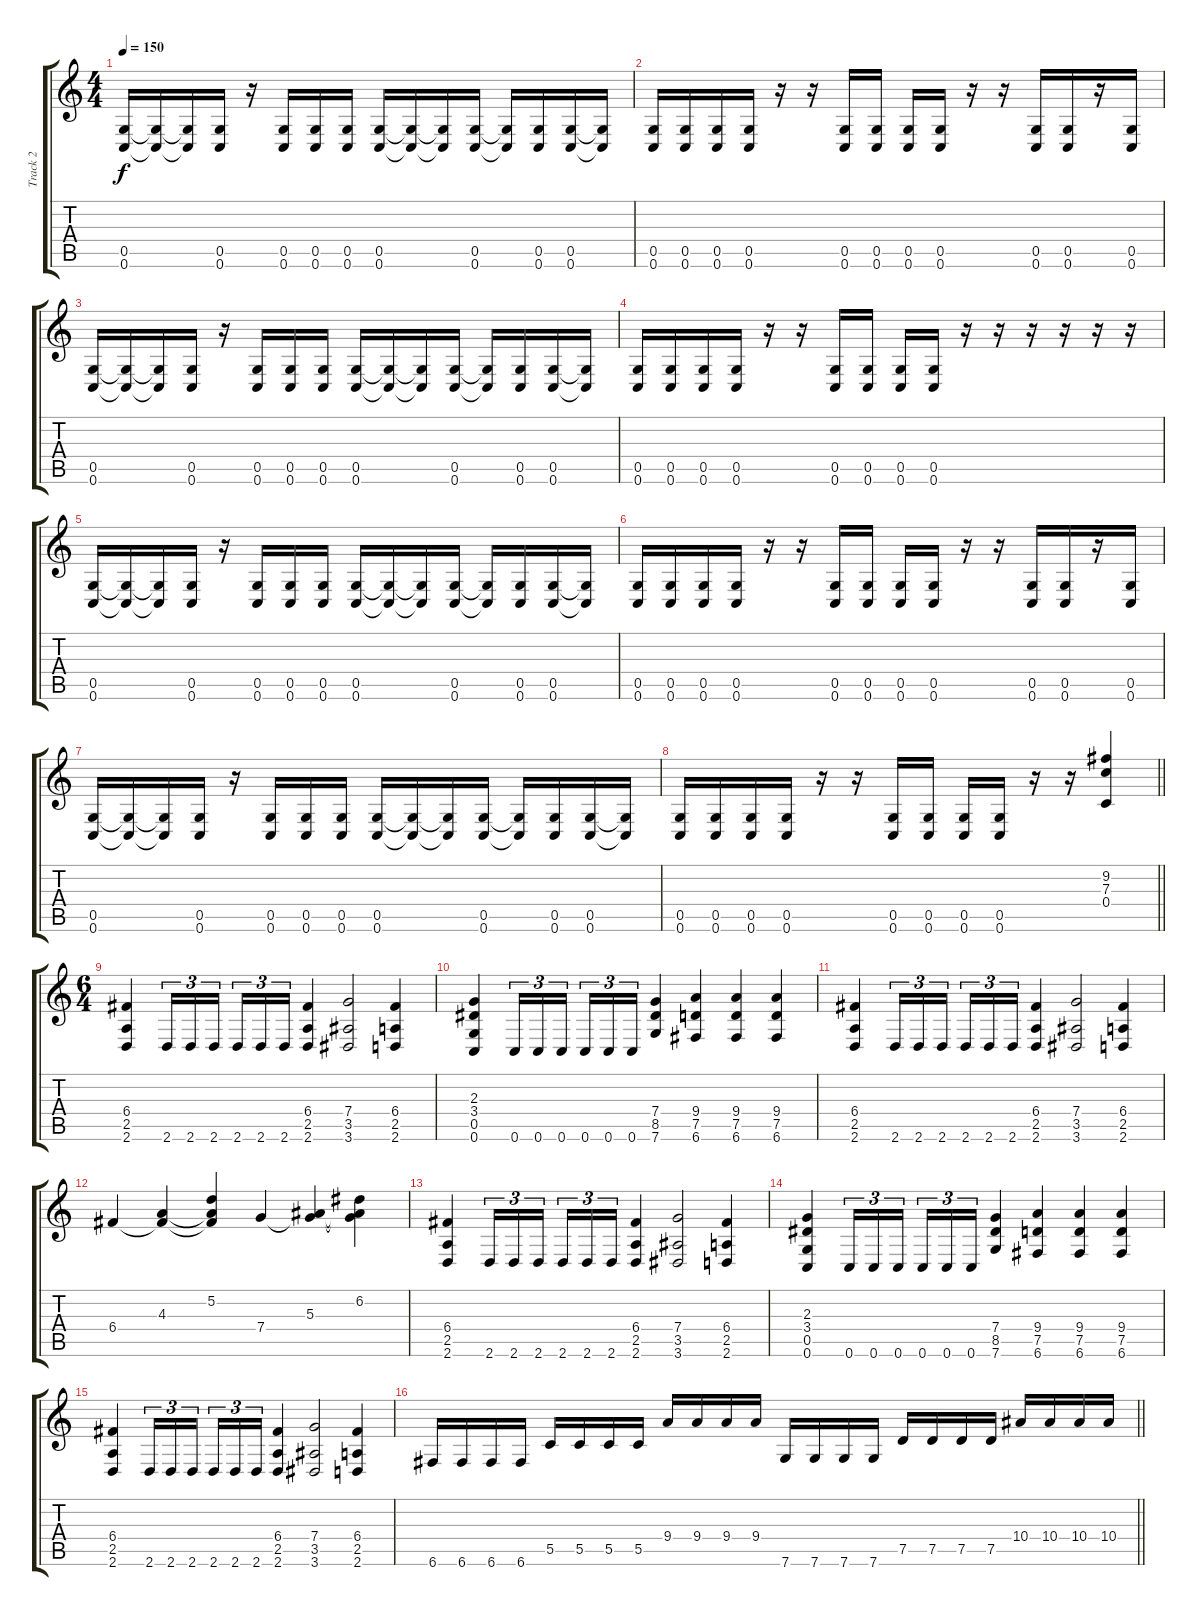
\track ("Track 2" "Track 2") {instrument distortionguitar}
\staff {score tabs}
\tuning (D4 A3 F3 C3 G2 C2) {hide}
\ts (4 4)
\tempo 150
\clef g2
\ks c
(0.5 0.6).16{dy f} (0.5{t} 0.6{t}).16 (0.5{t} 0.6{t}).16 (0.5 0.6).16 r.16 (0.5 0.6).16 (0.5 0.6).16 (0.5 0.6).16 (0.5 0.6).16 (0.5{t} 0.6{t}).16 (0.5{t} 0.6{t}).16 (0.5 0.6).16 (0.5{t} 0.6{t}).16 (0.5 0.6).16 (0.5 0.6).16 (0.5{t} 0.6{t}).16 |
(0.5 0.6).16 (0.5 0.6).16 (0.5 0.6).16 (0.5 0.6).16 r.16 r.16 (0.5 0.6).16 (0.5 0.6).16 (0.5 0.6).16 (0.5 0.6).16 r.16 r.16 (0.5 0.6).16 (0.5 0.6).16 r.16 (0.5 0.6).16 |
(0.5 0.6).16 (0.5{t} 0.6{t}).16 (0.5{t} 0.6{t}).16 (0.5 0.6).16 r.16 (0.5 0.6).16 (0.5 0.6).16 (0.5 0.6).16 (0.5 0.6).16 (0.5{t} 0.6{t}).16 (0.5{t} 0.6{t}).16 (0.5 0.6).16 (0.5{t} 0.6{t}).16 (0.5 0.6).16 (0.5 0.6).16 (0.5{t} 0.6{t}).16 |
(0.5 0.6).16 (0.5 0.6).16 (0.5 0.6).16 (0.5 0.6).16 r.16 r.16 (0.5 0.6).16 (0.5 0.6).16 (0.5 0.6).16 (0.5 0.6).16 r.16 r.16 r.16 r.16 r.16 r.16 |
(0.5 0.6).16 (0.5{t} 0.6{t}).16 (0.5{t} 0.6{t}).16 (0.5 0.6).16 r.16 (0.5 0.6).16 (0.5 0.6).16 (0.5 0.6).16 (0.5 0.6).16 (0.5{t} 0.6{t}).16 (0.5{t} 0.6{t}).16 (0.5 0.6).16 (0.5{t} 0.6{t}).16 (0.5 0.6).16 (0.5 0.6).16 (0.5{t} 0.6{t}).16 |
(0.5 0.6).16 (0.5 0.6).16 (0.5 0.6).16 (0.5 0.6).16 r.16 r.16 (0.5 0.6).16 (0.5 0.6).16 (0.5 0.6).16 (0.5 0.6).16 r.16 r.16 (0.5 0.6).16 (0.5 0.6).16 r.16 (0.5 0.6).16 |
(0.5 0.6).16 (0.5{t} 0.6{t}).16 (0.5{t} 0.6{t}).16 (0.5 0.6).16 r.16 (0.5 0.6).16 (0.5 0.6).16 (0.5 0.6).16 (0.5 0.6).16 (0.5{t} 0.6{t}).16 (0.5{t} 0.6{t}).16 (0.5 0.6).16 (0.5{t} 0.6{t}).16 (0.5 0.6).16 (0.5 0.6).16 (0.5{t} 0.6{t}).16 |
\barLineRight lightlight
(0.5 0.6).16 (0.5 0.6).16 (0.5 0.6).16 (0.5 0.6).16 r.16 r.16 (0.5 0.6).16 (0.5 0.6).16 (0.5 0.6).16 (0.5 0.6).16 r.16 r.16 (9.2 7.3 0.4).4 |
\ts (6 4)
(6.4 2.5 2.6).4 2.6.16{tu (3 2)} 2.6.16{tu (3 2)} 2.6.16{tu (3 2) beam splitsecondary} 2.6.16{tu (3 2)} 2.6.16{tu (3 2)} 2.6.16{tu (3 2)} (6.4 2.5 2.6).4 (7.4 3.5 3.6).2 (6.4 2.5 2.6).4 |
(2.3 3.4 0.5 0.6).4 0.6.16{tu (3 2)} 0.6.16{tu (3 2)} 0.6.16{tu (3 2) beam splitsecondary} 0.6.16{tu (3 2)} 0.6.16{tu (3 2)} 0.6.16{tu (3 2)} (7.4 8.5 7.6).4 (9.4 7.5 6.6).4 (9.4 7.5 6.6).4 (9.4 7.5 6.6).4 |
(6.4 2.5 2.6).4 2.6.16{tu (3 2)} 2.6.16{tu (3 2)} 2.6.16{tu (3 2) beam splitsecondary} 2.6.16{tu (3 2)} 2.6.16{tu (3 2)} 2.6.16{tu (3 2)} (6.4 2.5 2.6).4 (7.4 3.5 3.6).2 (6.4 2.5 2.6).4 |
6.4.4 (4.3 6.4{t}).4 (5.2 4.3{t} 6.4{t}).4 7.4.4 (5.3 7.4{t}).4 (6.2 5.3{t} 7.4{t}).4 |
(6.4 2.5 2.6).4 2.6.16{tu (3 2)} 2.6.16{tu (3 2)} 2.6.16{tu (3 2) beam splitsecondary} 2.6.16{tu (3 2)} 2.6.16{tu (3 2)} 2.6.16{tu (3 2)} (6.4 2.5 2.6).4 (7.4 3.5 3.6).2 (6.4 2.5 2.6).4 |
(2.3 3.4 0.5 0.6).4 0.6.16{tu (3 2)} 0.6.16{tu (3 2)} 0.6.16{tu (3 2) beam splitsecondary} 0.6.16{tu (3 2)} 0.6.16{tu (3 2)} 0.6.16{tu (3 2)} (7.4 8.5 7.6).4 (9.4 7.5 6.6).4 (9.4 7.5 6.6).4 (9.4 7.5 6.6).4 |
(6.4 2.5 2.6).4 2.6.16{tu (3 2)} 2.6.16{tu (3 2)} 2.6.16{tu (3 2) beam splitsecondary} 2.6.16{tu (3 2)} 2.6.16{tu (3 2)} 2.6.16{tu (3 2)} (6.4 2.5 2.6).4 (7.4 3.5 3.6).2 (6.4 2.5 2.6).4 |
\barLineRight lightlight
6.6.16 6.6.16 6.6.16 6.6.16 5.5.16 5.5.16 5.5.16 5.5.16 9.4.16 9.4.16 9.4.16 9.4.16 7.6.16 7.6.16 7.6.16 7.6.16 7.5.16 7.5.16 7.5.16 7.5.16 10.4.16 10.4.16 10.4.16 10.4.16
